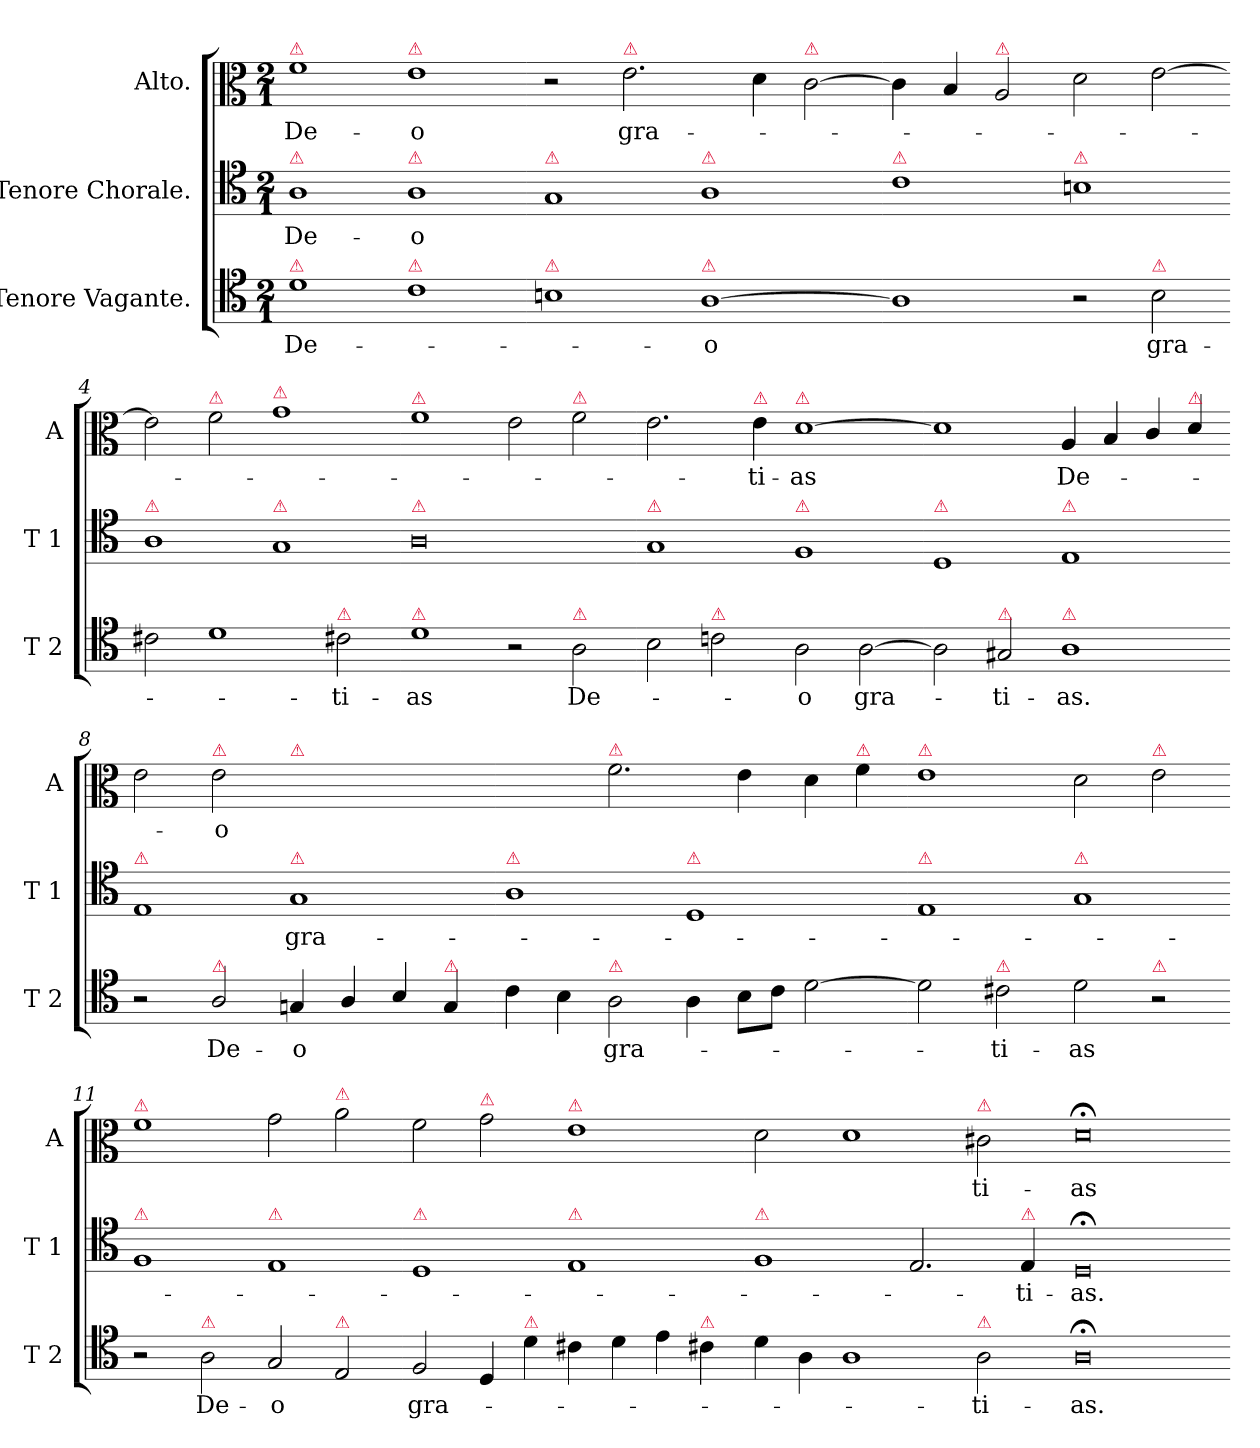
**kern	**text	**kern	**text	**kern	**text
*part3	*part3	*part2	*part2	*part1	*part1
*staff3	*staff3	*staff2	*staff2	*staff1	*staff1
*I"Tenore Vagante.	*	*I"Tenore Chorale.	*	*I"Alto.	*
*I'T 2	*	*I'T 1	*	*I'A	*
*clefC4	*	*clefC4	*	*clefC3	*
*k[]	*	*k[]	*	*k[]	*
*M2/1	*	*M2/1	*	*M2/1	*
=1	=1	=1	=1	=1	=1
!	!	!	!	!LO:TX:a:color=crimson:t=⚠	!
!	!	!LO:TX:a:color=crimson:t=⚠	!	!	!
!LO:TX:a:color=crimson:t=⚠	!	!	!	!	!
1d	De-	1A	De-	1f	De-
!	!	!	!	!LO:TX:a:color=crimson:t=⚠	!
!	!	!LO:TX:a:color=crimson:t=⚠	!	!	!
!LO:TX:a:color=crimson:t=⚠	!	!	!	!	!
1c	.	1A	-o	1e	-o
=2-	=2-	=2-	=2-	=2-	=2-
!	!	!LO:TX:a:color=crimson:t=⚠	!	!	!
!LO:TX:a:color=crimson:t=⚠	!	!	!	!	!
1Bn	.	1G	.	2r	.
!	!	!	!	!LO:TX:a:color=crimson:t=⚠	!
.	.	.	.	2.e\	gra-
!	!	!LO:TX:a:color=crimson:t=⚠	!	!	!
!LO:TX:a:color=crimson:t=⚠	!	!	!	!	!
[1A	-o	1A	.	.	.
.	.	.	.	4d\	.
!	!	!	!	!LO:TX:a:color=crimson:t=⚠	!
.	.	.	.	[2c\	.
=3-	=3-	=3-	=3-	=3-	=3-
!	!	!LO:TX:a:color=crimson:t=⚠	!	!	!
1A]	.	1c	.	4c\]	.
.	.	.	.	4B/	.
!	!	!	!	!LO:TX:a:color=crimson:t=⚠	!
.	.	.	.	2A/	.
!	!	!LO:TX:a:color=crimson:t=⚠	!	!	!
2r	.	1Bn	.	2d\	.
!LO:TX:a:color=crimson:t=⚠	!	!	!	!	!
2B\	gra-	.	.	[2e\	.
=4-	=4-	=4-	=4-	=4-	=4-
!	!	!LO:TX:a:color=crimson:t=⚠	!	!	!
2c#X\	.	1A	.	2e\]	.
!	!	!	!	!LO:TX:a:color=crimson:t=⚠	!
1d	.	.	.	2f\	.
!	!	!	!	!LO:TX:a:color=crimson:t=⚠	!
!	!	!LO:TX:a:color=crimson:t=⚠	!	!	!
.	.	1G	.	1g	.
!LO:TX:a:color=crimson:t=⚠	!	!	!	!	!
2c#X\	-ti-	.	.	.	.
=5-	=5-	=5-	=5-	=5-	=5-
!	!	!	!	!LO:TX:a:color=crimson:t=⚠	!
!	!	!LO:TX:a:color=crimson:t=⚠	!	!	!
!LO:TX:a:color=crimson:t=⚠	!	!	!	!	!
1d	-as	0A	.	1f	.
2r	.	.	.	2e\	.
!	!	!	!	!LO:TX:a:color=crimson:t=⚠	!
!LO:TX:a:color=crimson:t=⚠	!	!	!	!	!
2A\	De-	.	.	2f\	.
=6-	=6-	=6-	=6-	=6-	=6-
!	!	!LO:TX:a:color=crimson:t=⚠	!	!	!
2B\	.	1G	.	2.e\	.
!LO:TX:a:color=crimson:t=⚠	!	!	!	!	!
2cn\	.	.	.	.	.
!	!	!	!	!LO:TX:a:color=crimson:t=⚠	!
.	.	.	.	4e\	-ti-
!	!	!	!	!LO:TX:a:color=crimson:t=⚠	!
!	!	!LO:TX:a:color=crimson:t=⚠	!	!	!
2A\	-o	1F	.	[1d	-as
[2A\	gra-	.	.	.	.
=7-	=7-	=7-	=7-	=7-	=7-
!	!	!LO:TX:a:color=crimson:t=⚠	!	!	!
2A\]	.	1D	.	1d]	.
!LO:TX:a:color=crimson:t=⚠	!	!	!	!	!
2G#X/	-ti-	.	.	.	.
!	!	!LO:TX:a:color=crimson:t=⚠	!	!	!
!LO:TX:a:color=crimson:t=⚠	!	!	!	!	!
1A	-as.	1E	.	4A/	De-
.	.	.	.	4B/	.
.	.	.	.	4c/	.
!	!	!	!	!LO:TX:a:color=crimson:t=⚠	!
.	.	.	.	4d/	.
=8-	=8-	=8-	=8-	=8-	=8-
!	!	!LO:TX:a:color=crimson:t=⚠	!	!	!
2r	.	1E	.	2e\	.
!	!	!	!	!LO:TX:a:color=crimson:t=⚠	!
!LO:TX:a:color=crimson:t=⚠	!	!	!	!	!
2A/	De-	.	.	2e\	-o
!	!	!	!	!LO:TX:a:color=crimson:t=⚠	!
!	!	!LO:TX:a:color=crimson:t=⚠	!	!	!
4Gn/	-o	1G	gra-	1ryy	.
4A/	.	.	.	.	.
4B/	.	.	.	.	.
!LO:TX:a:color=crimson:t=⚠	!	!	!	!	!
4G/	.	.	.	.	.
=9-	=9-	=9-	=9-	=9-	=9-
!	!	!LO:TX:a:color=crimson:t=⚠	!	!	!
4c\	.	1A	.	2ryy	.
4B\	.	.	.	.	.
!	!	!	!	!LO:TX:a:color=crimson:t=⚠	!
!LO:TX:a:color=crimson:t=⚠	!	!	!	!	!
2A\	gra-	.	.	2.f\	.
!	!	!LO:TX:a:color=crimson:t=⚠	!	!	!
4A\	.	1D	.	.	.
8B\L	.	.	.	4e\	.
8c\J	.	.	.	.	.
[2d\	.	.	.	4d\	.
!	!	!	!	!LO:TX:a:color=crimson:t=⚠	!
.	.	.	.	4f\	.
=10-	=10-	=10-	=10-	=10-	=10-
!	!	!	!	!LO:TX:a:color=crimson:t=⚠	!
!	!	!LO:TX:a:color=crimson:t=⚠	!	!	!
2d\]	.	1E	.	1e	.
!LO:TX:a:color=crimson:t=⚠	!	!	!	!	!
2c#X\	-ti-	.	.	.	.
!	!	!LO:TX:a:color=crimson:t=⚠	!	!	!
2d\	-as	1G	.	2d\	.
!	!	!	!	!LO:TX:a:color=crimson:t=⚠	!
!LO:TX:a:color=crimson:t=⚠	!	!	!	!	!
2r	.	.	.	2e\	.
=11-	=11-	=11-	=11-	=11-	=11-
!	!	!	!	!LO:TX:a:color=crimson:t=⚠	!
!	!	!LO:TX:a:color=crimson:t=⚠	!	!	!
2r	.	1F	.	1f	.
!LO:TX:a:color=crimson:t=⚠	!	!	!	!	!
2A\	De-	.	.	.	.
!	!	!LO:TX:a:color=crimson:t=⚠	!	!	!
2G/	-o	1E	.	2g\	.
!	!	!	!	!LO:TX:a:color=crimson:t=⚠	!
!LO:TX:a:color=crimson:t=⚠	!	!	!	!	!
2E/	.	.	.	2a\	.
=12-	=12-	=12-	=12-	=12-	=12-
!	!	!LO:TX:a:color=crimson:t=⚠	!	!	!
2F/	gra-	1D	.	2f\	.
!	!	!	!	!LO:TX:a:color=crimson:t=⚠	!
4D/	.	.	.	2g\	.
!LO:TX:a:color=crimson:t=⚠	!	!	!	!	!
4d\	.	.	.	.	.
!	!	!	!	!LO:TX:a:color=crimson:t=⚠	!
!	!	!LO:TX:a:color=crimson:t=⚠	!	!	!
4c#X\	.	1E	.	1e	.
4d\	.	.	.	.	.
4e\	.	.	.	.	.
!LO:TX:a:color=crimson:t=⚠	!	!	!	!	!
4c#X\	.	.	.	.	.
=13-	=13-	=13-	=13-	=13-	=13-
!	!	!LO:TX:a:color=crimson:t=⚠	!	!	!
4d\	.	1F	.	2d\	.
4A\	.	.	.	.	.
1A	.	.	.	1d	.
.	.	2.E/	.	.	.
!	!	!	!	!LO:TX:a:color=crimson:t=⚠	!
!LO:TX:a:color=crimson:t=⚠	!	!	!	!	!
2A\	-ti-	.	.	2c#X\	ti-
!	!	!LO:TX:a:color=crimson:t=⚠	!	!	!
.	.	4E/	-ti-	.	.
=14-	=14-	=14-	=14-	=14-	=14-
0A;<	-as.	0D;<	-as.	0d;<	-as
=-	=-	=-	=-	=-	=-
*-	*-	*-	*-	*-	*-
